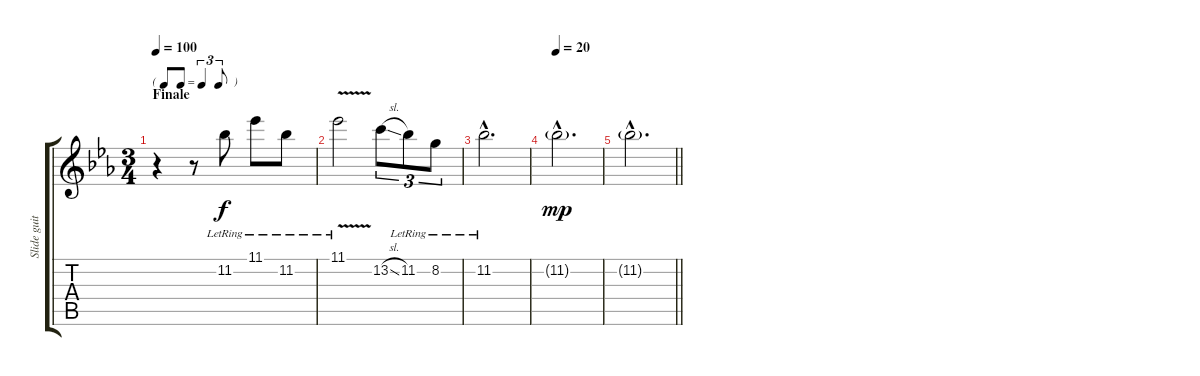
\track ("Slide guitar (Walsh)" "Slide guit") {instrument electricguitarjazz}
\staff {score tabs}
\tuning (E4 B3 G3 D3 A2 E2) {hide}
\ts (3 4)
\tf triplet8th
\section ("" "Finale")
\tempo 100
\clef g2
\ks eb
r.4{dy f} r.8 11.2{lr}.8 11.1{lr}.8 11.2{lr}.8 |
11.1{v lr}.2 13.2{sl}.8{tu (3 2)} 11.2{lr}.8{tu (3 2)} 8.2{lr}.8{tu (3 2)} |
11.2{hac lr}.2{d} |
\tempo 20
11.2{g hac}.2{d dy mp} |
\barLineRight lightlight
11.2{g hac}.2{d}
